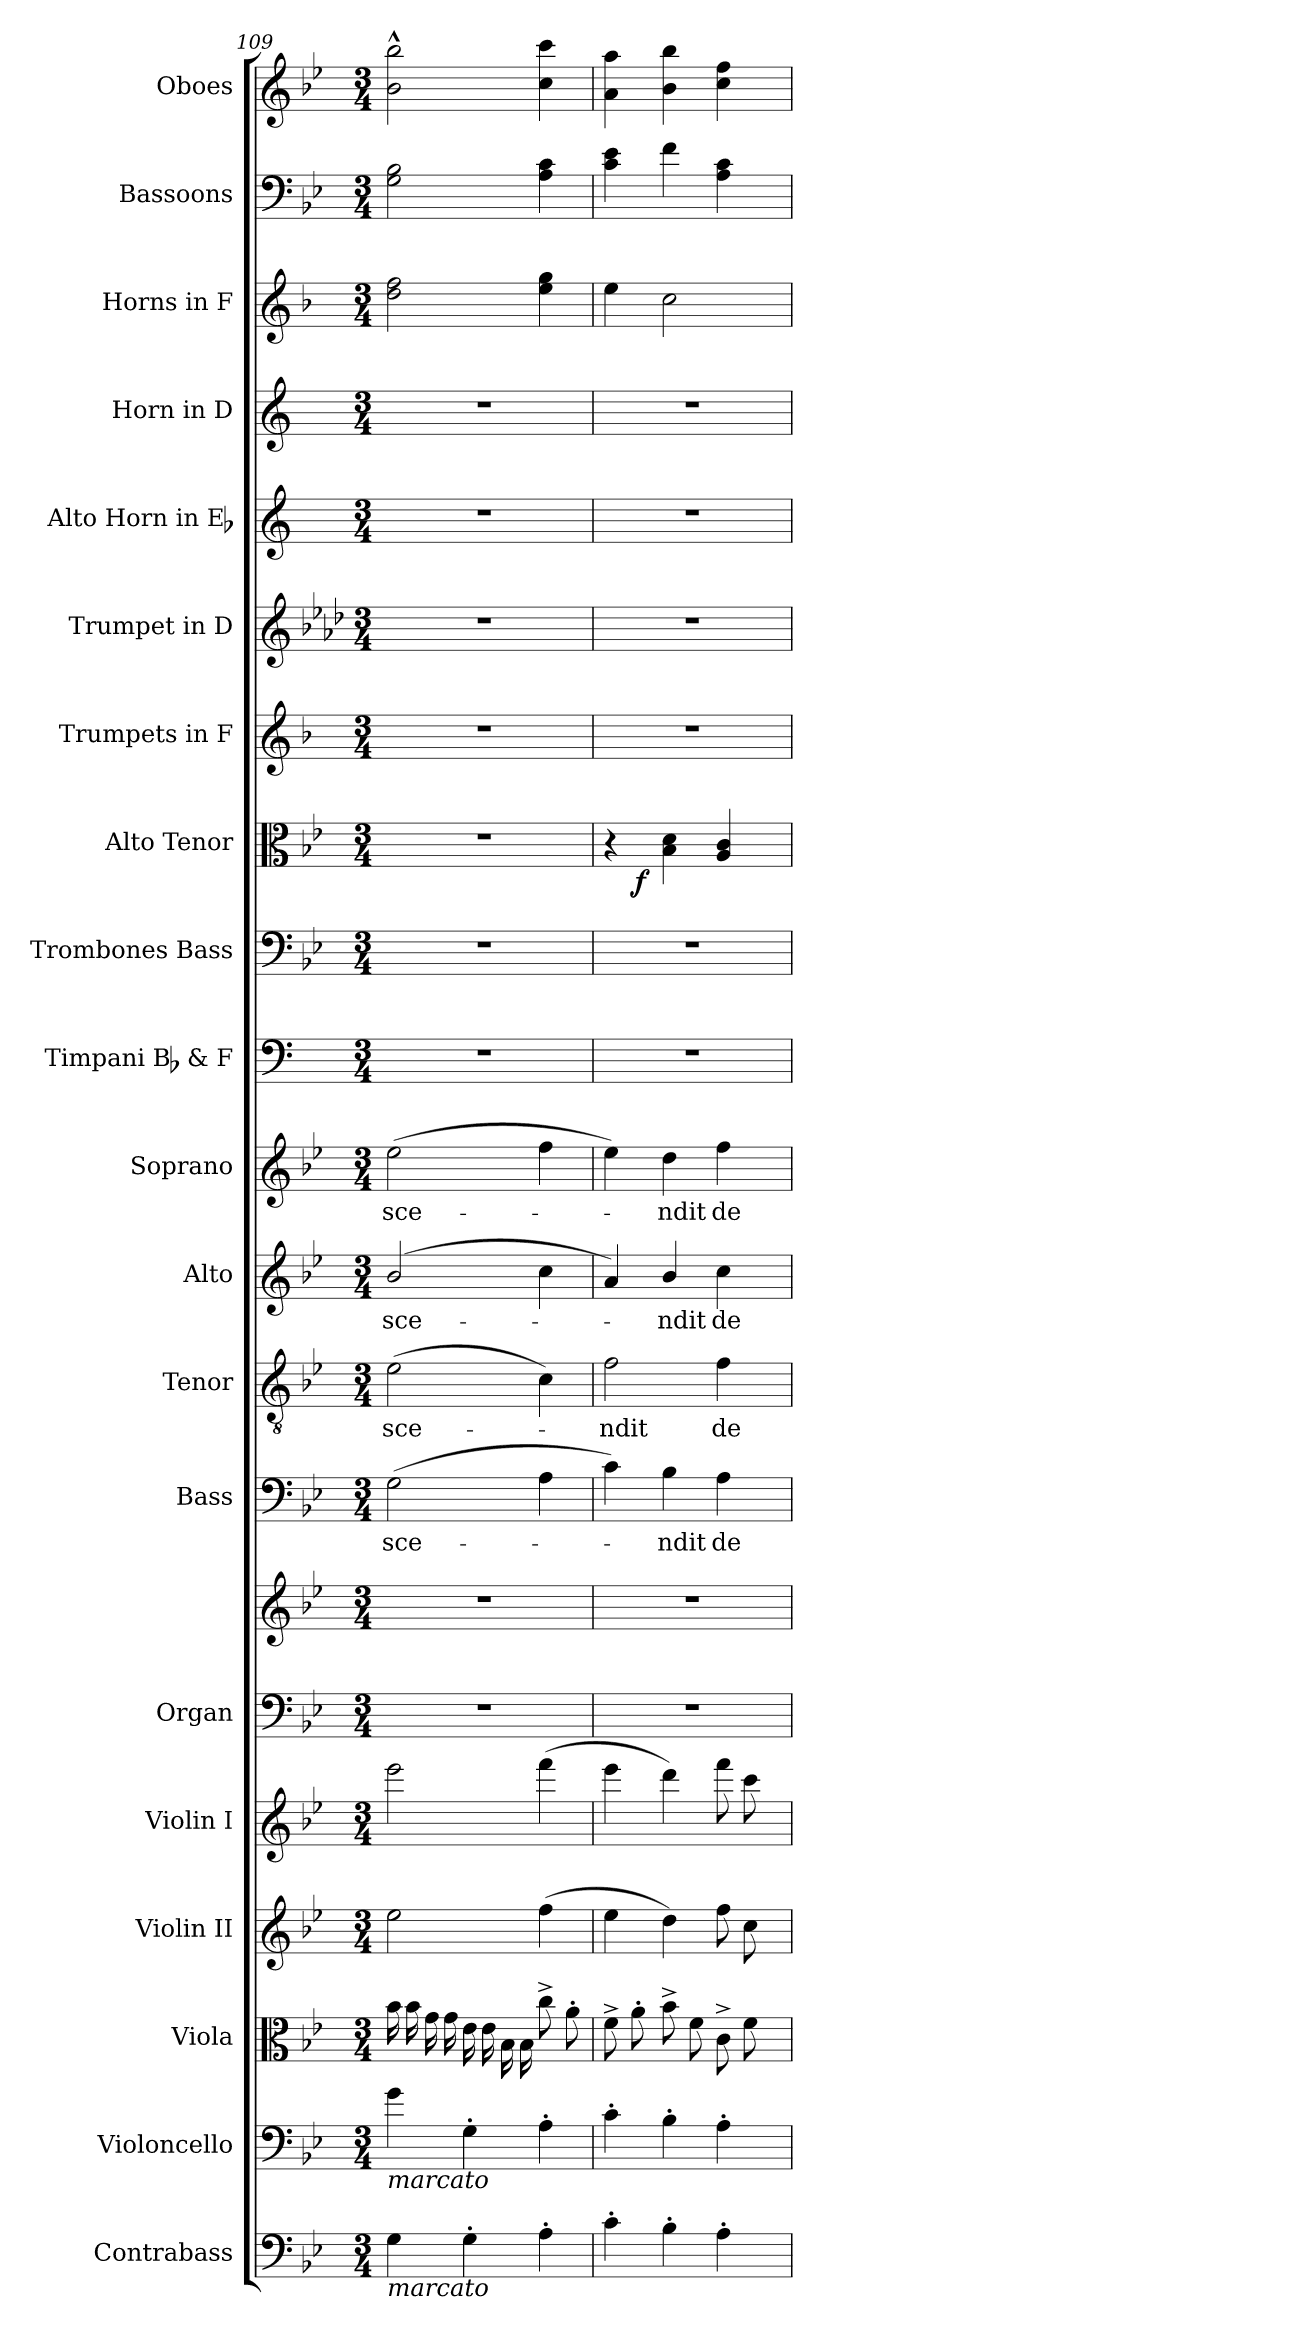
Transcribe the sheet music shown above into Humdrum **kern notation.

**kern	**kern	**kern	**kern	**kern	**kern	**kern	**kern	**text	**kern	**text	**kern	**text	**kern	**text	**kern	**kern	**kern	**dynam	**kern	**kern	**kern	**kern	**kern	**kern	**kern
*part20	*part19	*part18	*part17	*part16	*part15	*part15	*part14	*part14	*part13	*part13	*part12	*part12	*part11	*part11	*part10	*part9	*part8	*part8	*part7	*part6	*part5	*part4	*part3	*part2	*part1
*staff21	*staff20	*staff19	*staff18	*staff17	*staff16	*staff15	*staff14	*staff14	*staff13	*staff13	*staff12	*staff12	*staff11	*staff11	*staff10	*staff9	*staff8	*staff8	*staff7	*staff6	*staff5	*staff4	*staff3	*staff2	*staff1
*I"Contrabass	*I"Violoncello	*I"Viola	*I"Violin II	*I"Violin I	*I"Organ	*	*I"Bass	*	*I"Tenor	*	*I"Alto	*	*I"Soprano	*	*I"Timpani Bb & F	*I"Trombones  Bass	*I"Alto Tenor	*	*I"Trumpets in F	*I"Trumpet in D	*I"Alto Horn in Eb	*I"Horn in D	*I"Horns in F	*I"Bassoons	*I"Oboes
*I'Cb.	*I'Vc.	*I'Vla.	*I'Vln. II	*I'Vln. I	*I'Org.	*	*I'B.	*	*I'T.	*	*I'A.	*	*I'S.	*	*I'Timp.	*	*	*	*	*	*	*	*I'Hn.	*I'Bsn.	*I'Ob.
*clefF4	*clefF4	*clefC3	*clefG2	*clefG2	*clefF4	*clefG2	*clefF4	*	*clefGv2	*	*clefG2	*	*clefG2	*	*clefF4	*clefF4	*clefC3	*	*clefG2	*clefG2	*clefG2	*clefG2	*clefG2	*clefF4	*clefG2
*ITrd7c12	*	*	*	*	*	*	*	*	*ITrd7c12	*	*	*	*	*	*	*	*	*	*ITrd4c7	*ITrd-1c-2	*ITrd5c8	*ITrd6c10	*ITrd4c7	*	*
*k[b-e-]	*k[b-e-]	*k[b-e-]	*k[b-e-]	*k[b-e-]	*k[b-e-]	*k[b-e-]	*k[b-e-]	*	*k[b-e-]	*	*k[b-e-]	*	*k[b-e-]	*	*k[]	*k[b-e-]	*k[b-e-]	*	*k[b-e-]	*k[b-e-]	*k[f#c#g#d#]	*k[f#c#]	*k[b-e-]	*k[b-e-]	*k[b-e-]
*B-:	*B-:	*B-:	*B-:	*B-:	*B-:	*B-:	*B-:	*	*B-:	*	*B-:	*	*B-:	*	*C:	*B-:	*B-:	*	*B-:	*B-:	*E:	*D:	*B-:	*B-:	*B-:
*M3/4	*M3/4	*M3/4	*M3/4	*M3/4	*M3/4	*M3/4	*M3/4	*	*M3/4	*	*M3/4	*	*M3/4	*	*M3/4	*M3/4	*M3/4	*	*M3/4	*M3/4	*M3/4	*M3/4	*M3/4	*M3/4	*M3/4
=109	=109	=109	=109	=109	=109	=109	=109	=109	=109	=109	=109	=109	=109	=109	=109	=109	=109	=109	=109	=109	=109	=109	=109	=109	=109
!	!	!	!	!	!LO:N:vis=1	!LO:N:vis=1	!	!	!	!	!	!	!	!	!	!	!	!	!	!	!	!	!	!	!
!	!	!	!	!	!	!	!	!LO:LY:b:color=#000000	!	!	!	!	!	!	!	!	!	!	!	!	!	!	!	!	!
!	!	!	!	!	!	!	!	!	!	!LO:LY:b:color=#000000	!	!	!	!	!	!	!	!	!	!	!	!	!	!	!
!	!	!	!	!	!	!	!	!	!	!	!	!LO:LY:b:color=#000000	!	!	!	!	!	!	!	!	!	!	!	!	!
!	!LO:TX:b:i:t=marcato	!	!	!	!	!	!	!	!	!	!	!	!	!	!	!	!	!	!	!	!	!	!	!	!
!LO:TX:b:i:t=marcato	!	!	!	!	!	!	!	!	!	!	!	!	!	!	!	!	!	!	!	!	!	!	!	!	!
!	!	!	!	!	!	!	!	!	!	!	!	!	!	!LO:LY:b:color=#000000	!LO:N:vis=1	!LO:N:vis=1	!LO:N:vis=1	!	!LO:N:vis=1	!LO:N:vis=1	!LO:N:vis=1	!LO:N:vis=1	!	!	!
*	*	*tremolo	*	*	*	*	*	*	*	*	*	*	*	*	*	*	*	*	*	*	*	*	*	*	*
4GGi\	4gi\	16b-i\	2ee-i\	2eee-i\	2.r	2.r	(2Gi\	-sce-	(2E-i\	-sce-	(2b-i/	-sce-	(2ee-i\	-sce-	2.r	2.r	2.r	.	2.r	2.r	2.r	2.r	2gi\ 2b-i	2Gi\ 2B-i	2b-i\^^ 2bb-i^^
.	.	16b-i\	.	.	.	.	.	.	.	.	.	.	.	.	.	.	.	.	.	.	.	.	.	.	.
.	.	16gi\	.	.	.	.	.	.	.	.	.	.	.	.	.	.	.	.	.	.	.	.	.	.	.
.	.	16gi\	.	.	.	.	.	.	.	.	.	.	.	.	.	.	.	.	.	.	.	.	.	.	.
4GG'i\	4G'i\	16e-i\	.	.	.	.	.	.	.	.	.	.	.	.	.	.	.	.	.	.	.	.	.	.	.
.	.	16e-i\	.	.	.	.	.	.	.	.	.	.	.	.	.	.	.	.	.	.	.	.	.	.	.
.	.	16B-i\	.	.	.	.	.	.	.	.	.	.	.	.	.	.	.	.	.	.	.	.	.	.	.
.	.	16B-i\	.	.	.	.	.	.	.	.	.	.	.	.	.	.	.	.	.	.	.	.	.	.	.
*	*	*Xtremolo	*	*	*	*	*	*	*	*	*	*	*	*	*	*	*	*	*	*	*	*	*	*	*
4AA'i\	4A'i\	8cc^i\	(4ffi\	(4fffi\	.	.	4Ai\	.	4Ci\)	.	4cci\	.	4ffi\	.	.	.	.	.	.	.	.	.	4ai\ 4cci	4Ai\ 4ci	4cci\ 4ccci
.	.	8a'i\	.	.	.	.	.	.	.	.	.	.	.	.	.	.	.	.	.	.	.	.	.	.	.
=110	=110	=110	=110	=110	=110	=110	=110	=110	=110	=110	=110	=110	=110	=110	=110	=110	=110	=110	=110	=110	=110	=110	=110	=110	=110
!	!	!	!	!	!LO:N:vis=1	!LO:N:vis=1	!	!	!	!	!	!	!	!	!	!	!	!	!	!	!	!	!	!	!
!	!	!	!	!	!	!	!	!	!	!LO:LY:b:color=#000000	!	!	!	!	!LO:N:vis=1	!LO:N:vis=1	!	!	!LO:N:vis=1	!LO:N:vis=1	!LO:N:vis=1	!LO:N:vis=1	!	!	!
*	*	*	*	*	*	*	*	*	*	*	*	*	*	*	*	*	*^	*	*	*	*	*	*	*	*
4C'i\	4c'i\	8f^i\	4ee-i\	4eee-i\	2.r	2.r	4ci\)	.	2Fi\	-ndit	4ai/)	.	4ee-i\)	.	2.r	2.r	4r	8ryy	.	2.r	2.r	2.r	2.r	4ai\	4ci\ 4e-i	4ai\ 4aai
.	.	8a'i\	.	.	.	.	.	.	.	.	.	.	.	.	.	.	.	256..ryy	.	.	.	.	.	.	.	.
.	.	.	.	.	.	.	.	.	.	.	.	.	.	.	.	.	.	2ryy	f	.	.	.	.	.	.	.
!	!	!	!	!	!	!	!	!LO:LY:b:color=#000000	!	!	!	!	!	!	!	!	!	!	!	!	!	!	!	!	!	!
!	!	!	!	!	!	!	!	!	!	!	!	!LO:LY:b:color=#000000	!	!	!	!	!	!	!	!	!	!	!	!	!	!
!	!	!	!	!	!	!	!	!	!	!	!	!	!	!LO:LY:b:color=#000000	!	!	!	!	!	!	!	!	!	!	!	!
4BB-'i\	4B-'i\	8b-^i\	4ddi\)	4dddi\)	.	.	4B-i\	-ndit	.	.	4b-i/	-ndit	4ddi\	-ndit	.	.	4B-i\ 4di	.	.	.	.	.	.	2fi\	4fi\	4b-i\ 4bb-i
.	.	8fi\	.	.	.	.	.	.	.	.	.	.	.	.	.	.	.	.	.	.	.	.	.	.	.	.
!	!	!	!	!	!	!	!	!LO:LY:b:color=#000000	!	!	!	!	!	!	!	!	!	!	!	!	!	!	!	!	!	!
!	!	!	!	!	!	!	!	!	!	!LO:LY:b:color=#000000	!	!	!	!	!	!	!	!	!	!	!	!	!	!	!	!
!	!	!	!	!	!	!	!	!	!	!	!	!LO:LY:b:color=#000000	!	!	!	!	!	!	!	!	!	!	!	!	!	!
!	!	!	!	!	!	!	!	!	!	!	!	!	!	!LO:LY:b:color=#000000	!	!	!	!	!	!	!	!	!	!	!	!
4AA'i\	4A'i\	8c^i\	8ffi\	8fffi\	.	.	4Ai\	de	4Fi\	de	4cci\	de	4ffi\	de	.	.	4Ai/ 4ci	.	.	.	.	.	.	.	4Ai\ 4ci	4cci\ 4ffi
.	.	8fi\	8cci\	8ccci\	.	.	.	.	.	.	.	.	.	.	.	.	.	.	.	.	.	.	.	.	.	.
.	.	.	.	.	.	.	.	.	.	.	.	.	.	.	.	.	.	16ryy	.	.	.	.	.	.	.	.
.	.	.	.	.	.	.	.	.	.	.	.	.	.	.	.	.	.	32ryy	.	.	.	.	.	.	.	.
.	.	.	.	.	.	.	.	.	.	.	.	.	.	.	.	.	.	64ryy	.	.	.	.	.	.	.	.
.	.	.	.	.	.	.	.	.	.	.	.	.	.	.	.	.	.	128ryy	.	.	.	.	.	.	.	.
.	.	.	.	.	.	.	.	.	.	.	.	.	.	.	.	.	.	1024ryy	.	.	.	.	.	.	.	.
*	*	*	*	*	*	*	*	*	*	*	*	*	*	*	*	*	*v	*v	*	*	*	*	*	*	*	*
=	=	=	=	=	=	=	=	=	=	=	=	=	=	=	=	=	=	=	=	=	=	=	=	=	=
*-	*-	*-	*-	*-	*-	*-	*-	*-	*-	*-	*-	*-	*-	*-	*-	*-	*-	*-	*-	*-	*-	*-	*-	*-	*-
